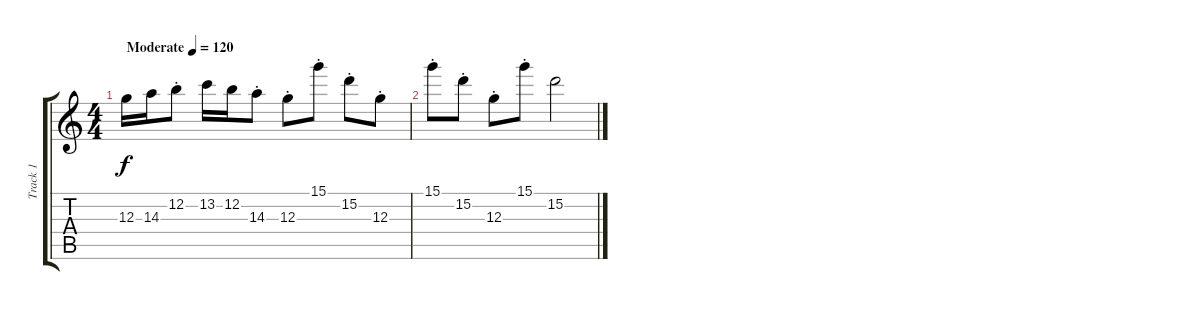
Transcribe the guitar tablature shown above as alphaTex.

\track ("Track 1" "Track 1") {instrument acousticguitarsteel}
\staff {score tabs}
\tuning (E4 B3 G3 D3 A2 E2) {hide}
\ts (4 4)
\tempo (120 "Moderate")
\clef g2
\ks c
12.3.16{dy f instrument acousticguitarsteel} 14.3.16 12.2{st}.8 13.2.16 12.2.16 14.3{st}.8 12.3{st}.8 15.1{st}.8 15.2{st}.8 12.3{st}.8 |
15.1{st}.8 15.2{st}.8 12.3{st}.8 15.1{st}.8 15.2.2
